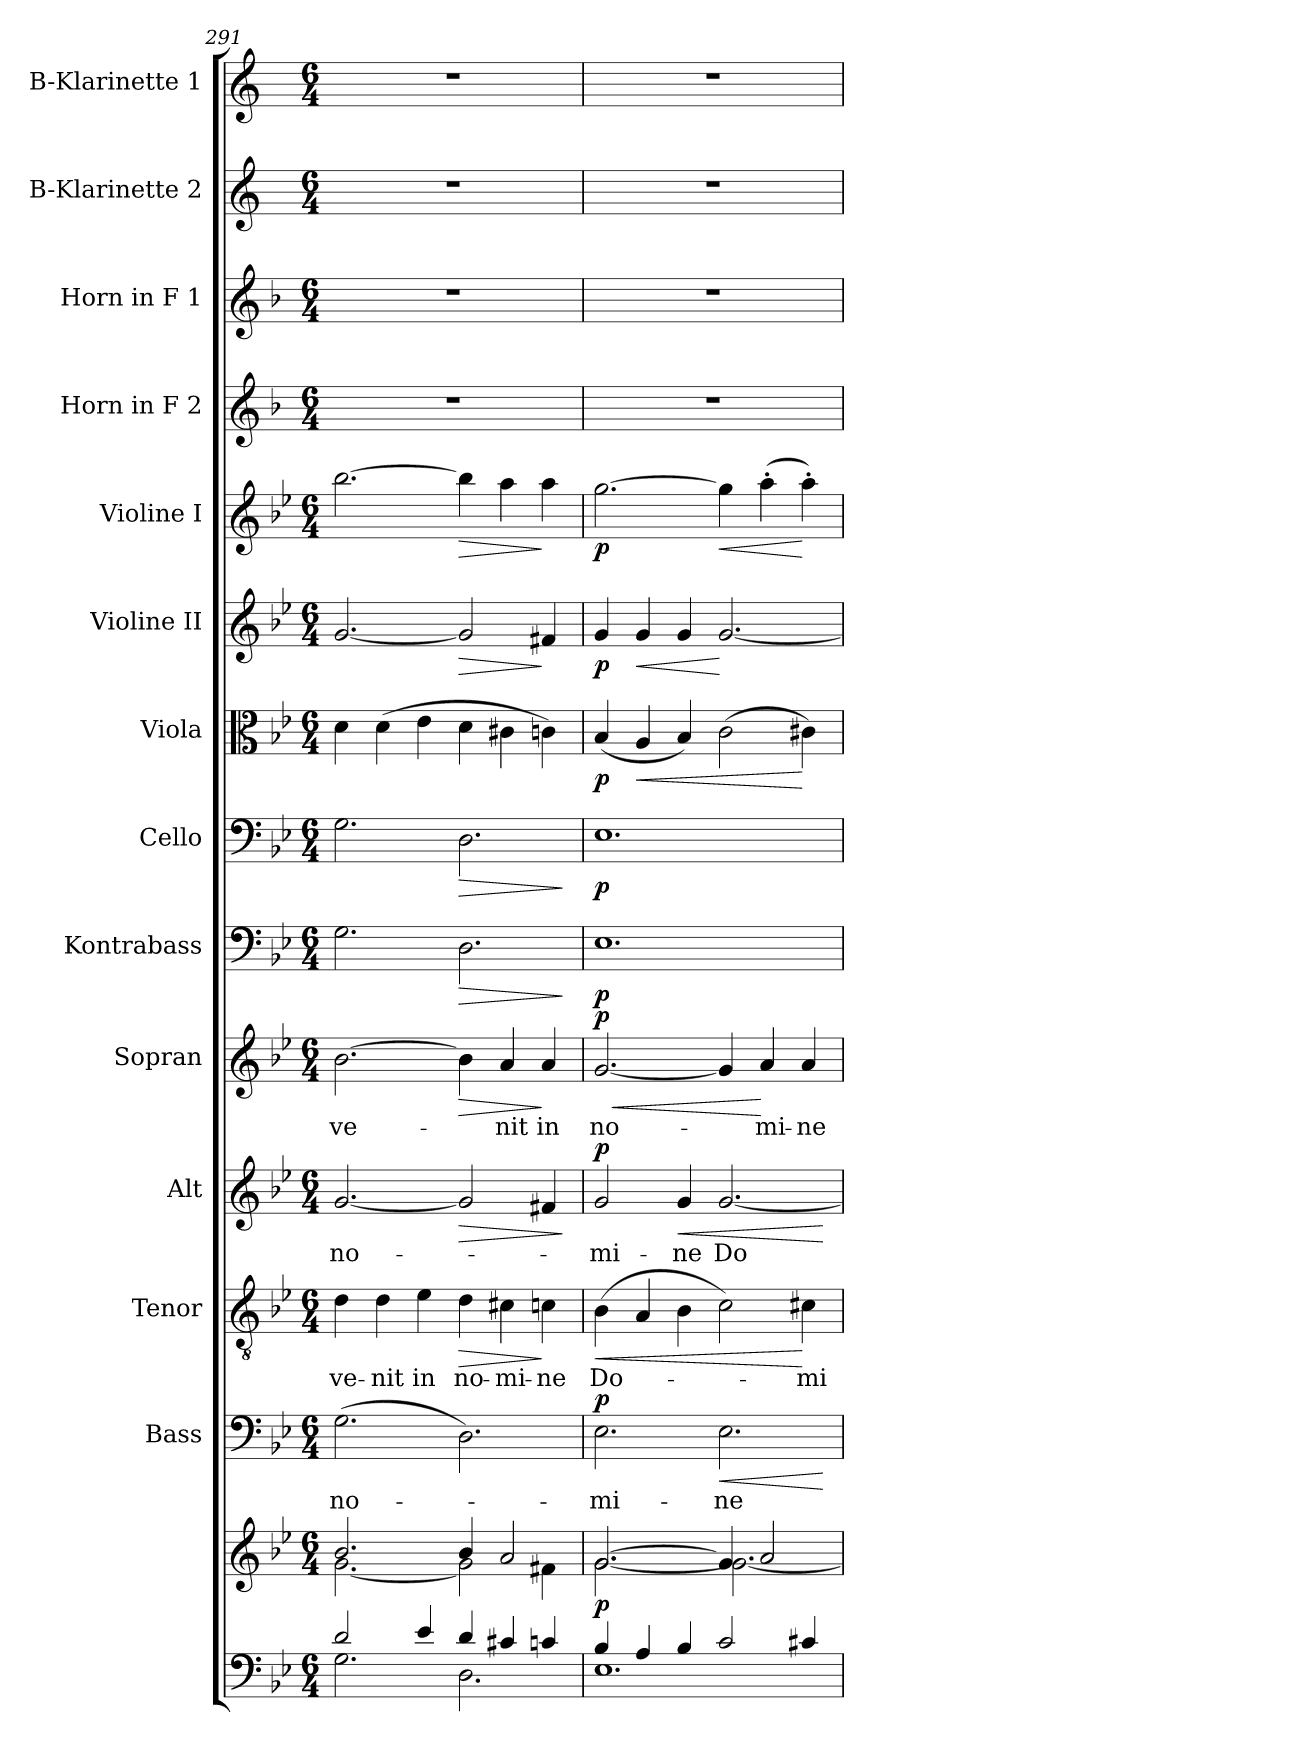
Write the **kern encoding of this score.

**kern	**kern	**dynam	**kern	**text	**dynam	**kern	**text	**dynam	**kern	**text	**dynam	**kern	**text	**dynam	**kern	**dynam	**kern	**dynam	**kern	**dynam	**kern	**dynam	**kern	**dynam	**kern	**kern	**kern	**kern
*part14	*part14	*part14	*part13	*part13	*part13	*part12	*part12	*part12	*part11	*part11	*part11	*part10	*part10	*part10	*part9	*part9	*part8	*part8	*part7	*part7	*part6	*part6	*part5	*part5	*part4	*part3	*part2	*part1
*staff15	*staff14	*staff14/15	*staff13	*staff13	*staff13	*staff12	*staff12	*staff12	*staff11	*staff11	*staff11	*staff10	*staff10	*staff10	*staff9	*staff9	*staff8	*staff8	*staff7	*staff7	*staff6	*staff6	*staff5	*staff5	*staff4	*staff3	*staff2	*staff1
*	*	*	*I"Bass	*	*	*I"Tenor	*	*	*I"Alt	*	*	*I"Sopran	*	*	*I"Kontrabass	*	*I"Cello	*	*I"Viola	*	*I"Violine II	*	*I"Violine I	*	*I"Horn in F 2	*I"Horn in F 1	*I"B-Klarinette 2	*I"B-Klarinette 1
*	*	*	*I'B.	*	*	*I'T.	*	*	*I'A.	*	*	*I'S.	*	*	*I'Kb.	*	*	*	*I'Vla.	*	*I'Vl. II	*	*I'Vl. I	*	*	*	*I'B Kl. 2	*I'B Kl. 1
*clefF4	*clefG2	*	*clefF4	*	*	*clefGv2	*	*	*clefG2	*	*	*clefG2	*	*	*clefF4	*	*clefF4	*	*clefC3	*	*clefG2	*	*clefG2	*	*clefG2	*clefG2	*clefG2	*clefG2
*	*	*	*	*	*	*	*	*	*	*	*	*	*	*	*ITrd7c12	*	*	*	*	*	*	*	*	*	*ITrd4c7	*ITrd4c7	*ITrd1c2	*ITrd1c2
*k[b-e-]	*k[b-e-]	*	*k[b-e-]	*	*	*k[b-e-]	*	*	*k[b-e-]	*	*	*k[b-e-]	*	*	*k[b-e-]	*	*k[b-e-]	*	*k[b-e-]	*	*k[b-e-]	*	*k[b-e-]	*	*k[b-e-]	*k[b-e-]	*k[b-e-]	*k[b-e-]
*B-:	*B-:	*	*B-:	*	*	*B-:	*	*	*B-:	*	*	*B-:	*	*	*B-:	*	*B-:	*	*B-:	*	*B-:	*	*B-:	*	*B-:	*B-:	*B-:	*B-:
*M6/4	*M6/4	*	*M6/4	*	*	*M6/4	*	*	*M6/4	*	*	*M6/4	*	*	*M6/4	*	*M6/4	*	*M6/4	*	*M6/4	*	*M6/4	*	*M6/4	*M6/4	*M6/4	*M6/4
=291	=291	=291	=291	=291	=291	=291	=291	=291	=291	=291	=291	=291	=291	=291	=291	=291	=291	=291	=291	=291	=291	=291	=291	=291	=291	=291	=291	=291
*^	*^	*	*	*	*	*	*	*	*	*	*	*	*	*	*	*	*	*	*	*	*	*	*	*	*	*	*	*
!	!	!	!	!	!	!LO:LY:b	!	!	!LO:LY:b	!	!	!LO:LY:b	!	!	!LO:LY:b	!	!	!	!	!	!	!	!	!	!	!	!	!	!	!
2d/	2.G\	2.b-/	[<2.g\	.	(>2.G\	no-	.	4d\	ve-	.	[2.g/	no-	.	[2.b-\	ve-	.	2.GG\	.	2.G\	.	4d\	.	[2.g/	.	[2.bb-\	.	1.r	1.r	1.r	1.r
!	!	!	!	!	!	!	!	!	!LO:LY:b	!	!	!	!	!	!	!	!	!	!	!	!	!	!	!	!	!	!	!	!	!
.	.	.	.	.	.	.	.	4d\	-nit	.	.	.	.	.	.	.	.	.	.	.	(>4d\	.	.	.	.	.	.	.	.	.
!	!	!	!	!	!	!	!	!	!LO:LY:b	!	!	!	!	!	!	!	!	!	!	!	!	!	!	!	!	!	!	!	!	!
4e-/	.	.	.	.	.	.	.	4e-\	in	.	.	.	.	.	.	.	.	.	.	.	4e-\	.	.	.	.	.	.	.	.	.
!	!	!	!	!	!	!	!	!	!LO:LY:b	!LO:HP:b	!	!	!LO:HP:b	!	!	!LO:HP:b	!	!LO:HP:b	!	!LO:HP:b	!	!	!	!LO:HP:b	!	!LO:HP:b	!	!	!	!
4d/	2.D\	4b-/	2g\]	.	2.D\)	.	.	4d\	no-	>	2g/]	.	>	4b-\]	.	>	2.DD\	>	2.D\	>	4d\	.	2g/]	>	4bb-\]	>	.	.	.	.
!	!	!	!	!	!	!	!	!	!LO:LY:b	!	!	!	!	!	!LO:LY:b	!	!	!	!	!	!	!	!	!	!	!	!	!	!	!
4c#X/	.	2a/	.	.	.	.	.	4c#X\	-mi-	.	.	.	.	4a/	-nit	.	.	.	.	.	4c#X\	.	.	.	4aa\	.	.	.	.	.
!	!	!	!	!	!	!	!	!	!LO:LY:b	!	!	!	!	!	!LO:LY:b	!	!	!	!	!	!	!	!	!	!	!	!	!	!	!
4cn/	.	.	4f#X\	.	.	.	.	4cn\	-ne	]	4f#X/	.	.	4a/	in	]	.	.	.	.	4cn\)	.	4f#X/	]	4aa\	]	.	.	.	.
*v	*v	*	*	*	*	*	*	*	*	*	*	*	*	*	*	*	*	*	*	*	*	*	*	*	*	*	*	*	*	*
*	*v	*v	*	*	*	*	*	*	*	*	*	*	*	*	*	*	*	*	*	*	*	*	*	*	*	*	*	*	*
.	.	.	.	.	.	.	.	.	.	.	]	.	.	.	.	]	.	]	.	.	.	.	.	.	.	.	.	.
=292	=292	=292	=292	=292	=292	=292	=292	=292	=292	=292	=292	=292	=292	=292	=292	=292	=292	=292	=292	=292	=292	=292	=292	=292	=292	=292	=292	=292
*^	*^	*	*	*	*	*	*	*	*	*	*	*	*	*	*	*	*	*	*	*	*	*	*	*	*	*	*	*
!	!	!	!	!LO:DY:b	!	!LO:LY:b	!LO:DY:a	!	!LO:LY:b	!LO:HP:b	!	!LO:LY:b	!LO:DY:a	!	!LO:LY:b	!LO:HP:b	!	!	!	!	!	!	!	!	!	!	!	!	!	!
!	!	!	!	!	!	!	!	!	!	!	!	!	!	!	!	!LO:DY:n=1:a	!	!LO:DY:b	!	!LO:DY:b	!	!LO:DY:b	!	!LO:DY:b	!	!LO:DY:b	!	!	!	!
4B-/	1.E-	[>2.g/	[<2.g\	p	2.E-\	-mi-	p	(>4B-\	Do-	<	2g/	-mi-	p	[2.g/	no-	< p	1.EE-	p	1.E-	p	(<4B-/	p	4g/	p	[2.gg\	p	1.r	1.r	1.r	1.r
!	!	!	!	!	!	!	!	!	!	!	!	!	!	!	!	!	!	!	!	!	!	!LO:HP:b	!	!LO:HP:b	!	!	!	!	!	!
4A/	.	.	.	.	.	.	.	4A/	.	.	.	.	.	.	.	.	.	.	.	.	4A/	<	4g/	<	.	.	.	.	.	.
!	!	!	!	!	!	!	!	!	!	!	!	!LO:LY:b	!LO:HP:b	!	!	!	!	!	!	!	!	!	!	!	!	!	!	!	!	!
4B-/	.	.	.	.	.	.	.	4B-\	.	.	4g/	-ne	<	.	.	.	.	.	.	.	4B-/)	.	4g/	.	.	.	.	.	.	.
!	!	!	!	!	!	!LO:LY:b	!LO:HP:b	!	!	!	!	!LO:LY:b	!	!	!	!	!	!	!	!	!	!	!	!	!	!LO:HP:b	!	!	!	!
2c/	.	4g/]	2.g\_	.	2.E-\	-ne	<	2c\)	.	.	[2.g/	Do-	.	4g/]	.	.	.	.	.	.	(>2c\	.	[2.g/	[	4gg\]	<	.	.	.	.
!	!	!	!	!	!	!	!	!	!	!	!	!	!	!	!LO:LY:b	!	!	!	!	!	!	!	!	!	!	!	!	!	!	!
.	.	2a/	.	.	.	.	.	.	.	.	.	.	.	4a/	-mi-	[	.	.	.	.	.	.	.	.	(>4aa'>\	.	.	.	.	.
!	!	!	!	!	!	!	!	!	!LO:LY:b	!	!	!	!	!	!LO:LY:b	!	!	!	!	!	!	!	!	!	!	!	!	!	!	!
4c#X/	.	.	.	.	.	.	.	4c#X\	-mi-	[	.	.	.	4a/	-ne	.	.	.	.	.	4c#X\)	[	.	.	4aa'>\)	[	.	.	.	.
*v	*v	*	*	*	*	*	*	*	*	*	*	*	*	*	*	*	*	*	*	*	*	*	*	*	*	*	*	*	*	*
*	*v	*v	*	*	*	*	*	*	*	*	*	*	*	*	*	*	*	*	*	*	*	*	*	*	*	*	*	*	*
.	.	.	.	.	[	.	.	.	.	.	[	.	.	.	.	.	.	.	.	.	.	.	.	.	.	.	.	.
=	=	=	=	=	=	=	=	=	=	=	=	=	=	=	=	=	=	=	=	=	=	=	=	=	=	=	=	=
*-	*-	*-	*-	*-	*-	*-	*-	*-	*-	*-	*-	*-	*-	*-	*-	*-	*-	*-	*-	*-	*-	*-	*-	*-	*-	*-	*-	*-
